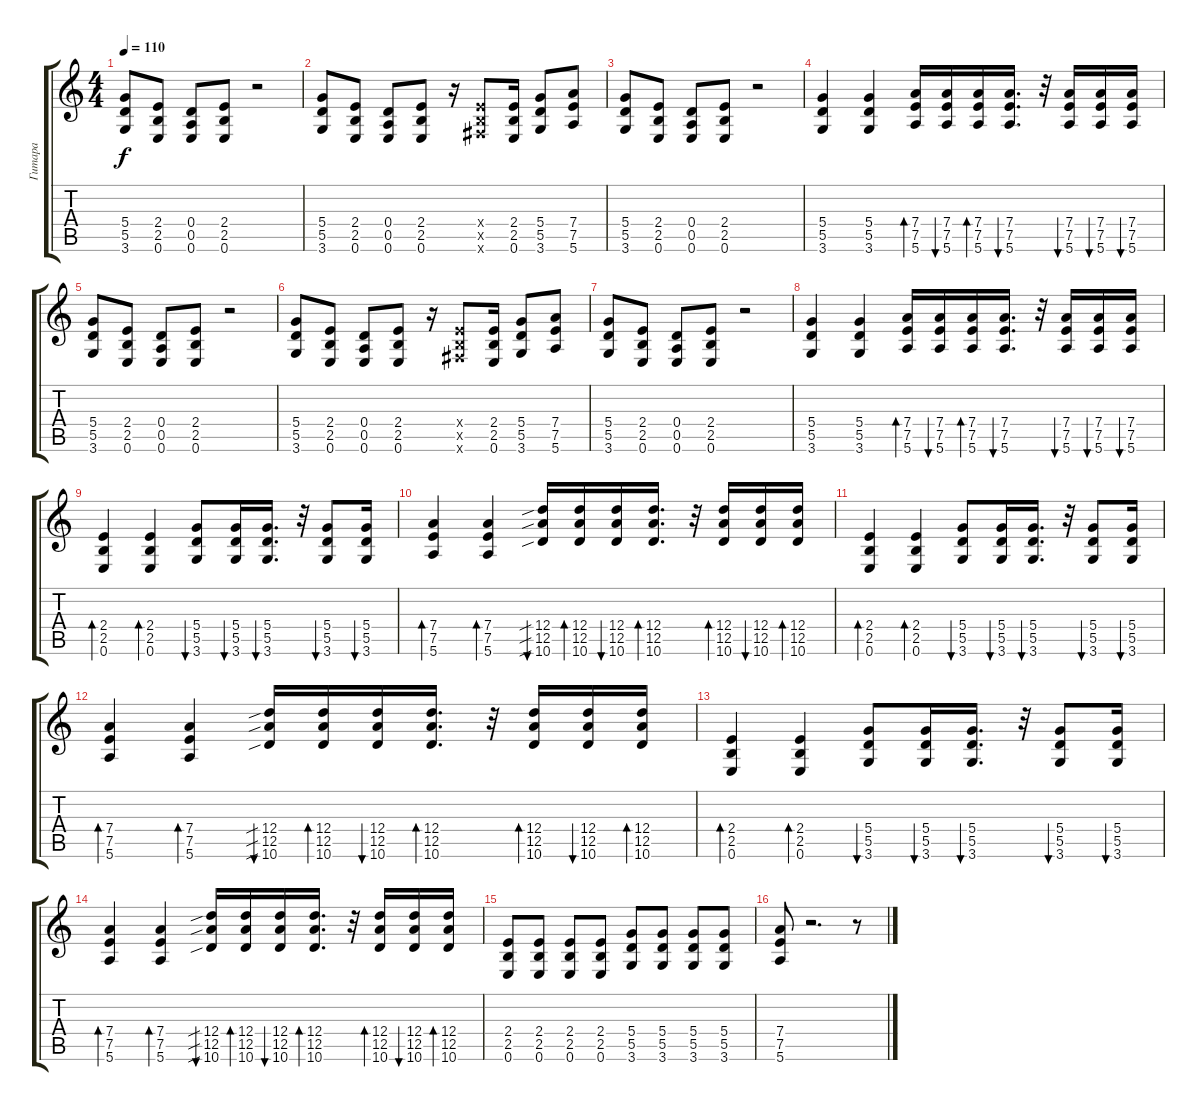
\track ("Гитара" "Гитара") {instrument electricguitarclean}
\staff {score tabs}
\tuning (E4 B3 G3 D3 A2 E2) {hide}
\ts (4 4)
\tempo 110
\clef g2
\ks c
(5.4 5.5 3.6).8{dy f volume 12 instrument overdrivenguitar} (2.4 2.5 0.6).8 (0.4 0.5 0.6).8 (2.4 2.5 0.6).8 r.2 |
(5.4 5.5 3.6).8 (2.4 2.5 0.6).8 (0.4 0.5 0.6).8 (2.4 2.5 0.6).8 r.16 (2.4{x} 2.5{x} 2.6{x}).8 (2.4 2.5 0.6).16 (5.4 5.5 3.6).8 (7.4 7.5 5.6).8 |
(5.4 5.5 3.6).8 (2.4 2.5 0.6).8 (0.4 0.5 0.6).8 (2.4 2.5 0.6).8 r.2 |
(5.4 5.5 3.6).4 (5.4 5.5 3.6).4 (7.4 7.5 5.6).16{bd 60} (7.4 7.5 5.6).16{bu 60} (7.4 7.5 5.6).16{bd 60} (7.4 7.5 5.6).16{d bu 60} r.32 (7.4 7.5 5.6).16{bu 60} (7.4 7.5 5.6).16{bu 60} (7.4 7.5 5.6).16{bu 60} |
(5.4 5.5 3.6).8 (2.4 2.5 0.6).8 (0.4 0.5 0.6).8 (2.4 2.5 0.6).8 r.2 |
(5.4 5.5 3.6).8 (2.4 2.5 0.6).8 (0.4 0.5 0.6).8 (2.4 2.5 0.6).8 r.16 (2.4{x} 2.5{x} 2.6{x}).8 (2.4 2.5 0.6).16 (5.4 5.5 3.6).8 (7.4 7.5 5.6).8 |
(5.4 5.5 3.6).8 (2.4 2.5 0.6).8 (0.4 0.5 0.6).8 (2.4 2.5 0.6).8 r.2 |
(5.4 5.5 3.6).4 (5.4 5.5 3.6).4 (7.4 7.5 5.6).16{bd 60} (7.4 7.5 5.6).16{bu 60} (7.4 7.5 5.6).16{bd 60} (7.4 7.5 5.6).16{d bu 60} r.32 (7.4 7.5 5.6).16{bu 60} (7.4 7.5 5.6).16{bu 60} (7.4 7.5 5.6).16{bu 60} |
(2.4 2.5 0.6).4{bd 60} (2.4 2.5 0.6).4{bd 60} (5.4 5.5 3.6).8{bu 60} (5.4 5.5 3.6).16{bu 60} (5.4 5.5 3.6).16{d bu 60} r.32 (5.4 5.5 3.6).8{bu 60} (5.4 5.5 3.6).16{bu 60} |
(7.4 7.5 5.6).4{bd 60} (7.4 7.5 5.6).4{bd 60} (12.4{sib} 12.5{sib} 10.6{sib}).16{bu 60} (12.4 12.5 10.6).16{bd 60} (12.4 12.5 10.6).16{bu 60} (12.4 12.5 10.6).16{d bd 60} r.32 (12.4 12.5 10.6).16{bd 60} (12.4 12.5 10.6).16{bu 60} (12.4 12.5 10.6).16{bd 60} |
(2.4 2.5 0.6).4{bd 60} (2.4 2.5 0.6).4{bd 60} (5.4 5.5 3.6).8{bu 60} (5.4 5.5 3.6).16{bu 60} (5.4 5.5 3.6).16{d bu 60} r.32 (5.4 5.5 3.6).8{bu 60} (5.4 5.5 3.6).16{bu 60} |
(7.4 7.5 5.6).4{bd 60} (7.4 7.5 5.6).4{bd 60} (12.4{sib} 12.5{sib} 10.6{sib}).16{bu 60} (12.4 12.5 10.6).16{bd 60} (12.4 12.5 10.6).16{bu 60} (12.4 12.5 10.6).16{d bd 60} r.32 (12.4 12.5 10.6).16{bd 60} (12.4 12.5 10.6).16{bu 60} (12.4 12.5 10.6).16{bd 60} |
(2.4 2.5 0.6).4{bd 60} (2.4 2.5 0.6).4{bd 60} (5.4 5.5 3.6).8{bu 60} (5.4 5.5 3.6).16{bu 60} (5.4 5.5 3.6).16{d bu 60} r.32 (5.4 5.5 3.6).8{bu 60} (5.4 5.5 3.6).16{bu 60} |
(7.4 7.5 5.6).4{bd 60} (7.4 7.5 5.6).4{bd 60} (12.4{sib} 12.5{sib} 10.6{sib}).16{bu 60} (12.4 12.5 10.6).16{bd 60} (12.4 12.5 10.6).16{bu 60} (12.4 12.5 10.6).16{d bd 60} r.32 (12.4 12.5 10.6).16{bd 60} (12.4 12.5 10.6).16{bu 60} (12.4 12.5 10.6).16{bd 60} |
(2.4 2.5 0.6).8 (2.4 2.5 0.6).8 (2.4 2.5 0.6).8 (2.4 2.5 0.6).8 (5.4 5.5 3.6).8 (5.4 5.5 3.6).8 (5.4 5.5 3.6).8 (5.4 5.5 3.6).8 |
(7.4 7.5 5.6).8 r.2{d} r.8
